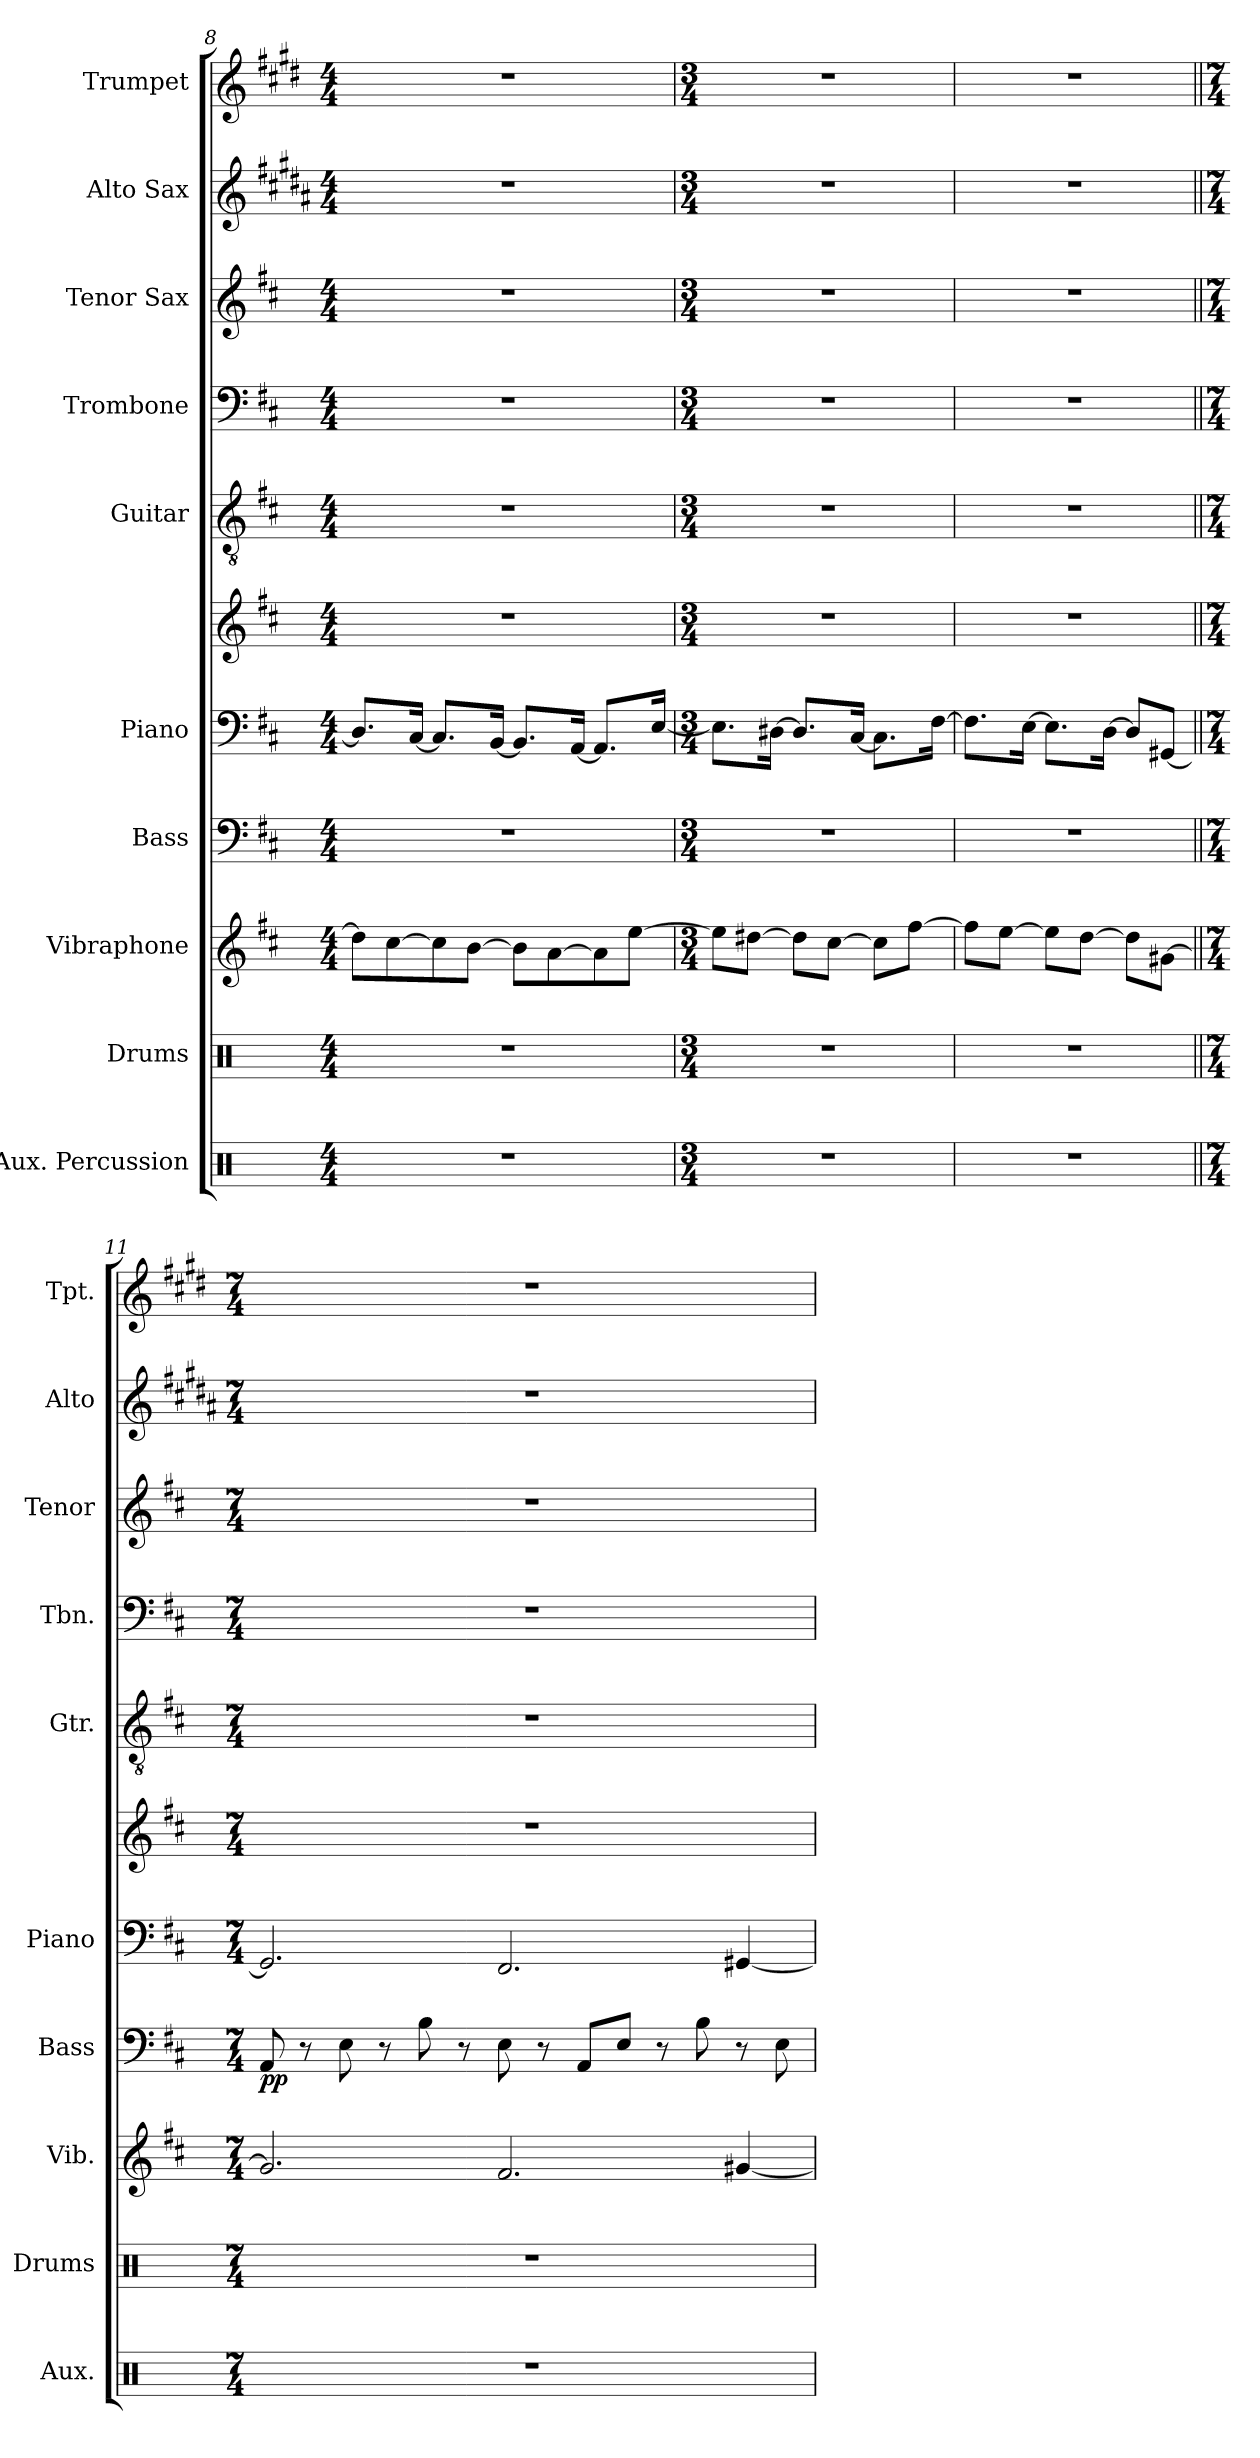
**kern	**kern	**kern	**kern	**dynam	**kern	**kern	**kern	**kern	**kern	**kern	**kern
*part10	*part9	*part8	*part7	*part7	*part6	*part6	*part5	*part4	*part3	*part2	*part1
*staff11	*staff10	*staff9	*staff8	*staff8	*staff7	*staff6	*staff5	*staff4	*staff3	*staff2	*staff1
*I"Aux. Percussion	*I"Drums	*I"Vibraphone	*I"Bass	*	*I"Piano	*	*I"Guitar	*I"Trombone	*I"Tenor Sax	*I"Alto Sax	*I"Trumpet
*I'Aux.	*I'Drums	*I'Vib.	*I'Bass	*	*I'Piano	*	*I'Gtr.	*I'Tbn.	*I'Tenor	*I'Alto	*I'Tpt.
*clefX	*clefX	*clefG2	*clefF4	*	*clefF4	*clefG2	*clefGv2	*clefF4	*clefG2	*clefG2	*clefG2
*	*	*	*ITrd7c12	*	*	*	*	*	*ITrd8c14	*ITrd5c9	*ITrd1c2
*k[]	*k[]	*k[f#c#]	*k[f#c#]	*	*k[f#c#]	*k[f#c#]	*k[f#c#]	*k[f#c#]	*k[f#c#]	*k[f#c#]	*k[f#c#]
*M4/4	*M4/4	*M4/4	*M4/4	*	*M4/4	*M4/4	*M4/4	*M4/4	*M4/4	*M4/4	*M4/4
=8	=8	=8	=8	=8	=8	=8	=8	=8	=8	=8	=8
1r	1r	8dd#\L]	1r	.	8.D#/L]	1r	1r	1r	1r	1r	1r
.	.	[8cc#\	.	.	.	.	.	.	.	.	.
.	.	.	.	.	[16C#/Jk	.	.	.	.	.	.
.	.	8cc#\]	.	.	8.C#/L]	.	.	.	.	.	.
.	.	[8b\J	.	.	.	.	.	.	.	.	.
.	.	.	.	.	[16BB/Jk	.	.	.	.	.	.
.	.	8b\L]	.	.	8.BB/L]	.	.	.	.	.	.
.	.	[8a\	.	.	.	.	.	.	.	.	.
.	.	.	.	.	[16AA/Jk	.	.	.	.	.	.
.	.	8a\]	.	.	8.AA/L]	.	.	.	.	.	.
.	.	[8ee\J	.	.	.	.	.	.	.	.	.
.	.	.	.	.	[16E/Jk	.	.	.	.	.	.
!!LO:PB:g=z
=9	=9	=9	=9	=9	=9	=9	=9	=9	=9	=9	=9
*M3/4	*M3/4	*M3/4	*M3/4	*	*M3/4	*M3/4	*M3/4	*M3/4	*M3/4	*M3/4	*M3/4
2.r	2.r	8ee\L]	2.r	.	8.E\L]	2.r	2.r	2.r	2.r	2.r	2.r
.	.	[8dd#X\J	.	.	.	.	.	.	.	.	.
.	.	.	.	.	[16D#X\Jk	.	.	.	.	.	.
.	.	8dd#\L]	.	.	8.D#/L]	.	.	.	.	.	.
.	.	[8cc#\J	.	.	.	.	.	.	.	.	.
.	.	.	.	.	[16C#/Jk	.	.	.	.	.	.
.	.	8cc#\L]	.	.	8.C#\L]	.	.	.	.	.	.
.	.	[8ff#\J	.	.	.	.	.	.	.	.	.
.	.	.	.	.	[16F#\Jk	.	.	.	.	.	.
=10	=10	=10	=10	=10	=10	=10	=10	=10	=10	=10	=10
2.r	2.r	8ff#\L]	2.r	.	8.F#\L]	2.r	2.r	2.r	2.r	2.r	2.r
.	.	[8ee\J	.	.	.	.	.	.	.	.	.
.	.	.	.	.	[16E\Jk	.	.	.	.	.	.
.	.	8ee\L]	.	.	8.E\L]	.	.	.	.	.	.
.	.	[8dd\J	.	.	.	.	.	.	.	.	.
.	.	.	.	.	[16D\Jk	.	.	.	.	.	.
.	.	8dd\L]	.	.	8D/L]	.	.	.	.	.	.
.	.	[8g#X\J	.	.	[8GG#X/J	.	.	.	.	.	.
=11||	=11||	=11||	=11||	=11||	=11||	=11||	=11||	=11||	=11||	=11||	=11||
!!LO:REH:place=s1:a:fs=14:t=12
*M7/4	*M7/4	*M7/4	*M7/4	*	*M7/4	*M7/4	*M7/4	*M7/4	*M7/4	*M7/4	*M7/4
*	*	*	*	*	*	*	*	*	*	*	*MM260
!	!	!	!	!LO:DY:b	!	!	!	!	!	!	!
1..r	1..r	2.g#/]	8AAA/	pp	2.GG#/]	1..r	1..r	1..r	1..r	1..r	1..r
.	.	.	8r	.	.	.	.	.	.	.	.
.	.	.	8EE\	.	.	.	.	.	.	.	.
.	.	.	8r	.	.	.	.	.	.	.	.
.	.	.	8BB\	.	.	.	.	.	.	.	.
.	.	.	8r	.	.	.	.	.	.	.	.
.	.	2.f#/	8EE\	.	2.FF#/	.	.	.	.	.	.
.	.	.	8r	.	.	.	.	.	.	.	.
.	.	.	8AAA/L	.	.	.	.	.	.	.	.
.	.	.	8EE/J	.	.	.	.	.	.	.	.
.	.	.	8r	.	.	.	.	.	.	.	.
.	.	.	8BB\	.	.	.	.	.	.	.	.
.	.	[4g#X/	8r	.	[4GG#X/	.	.	.	.	.	.
.	.	.	8EE\	.	.	.	.	.	.	.	.
=	=	=	=	=	=	=	=	=	=	=	=
*-	*-	*-	*-	*-	*-	*-	*-	*-	*-	*-	*-
